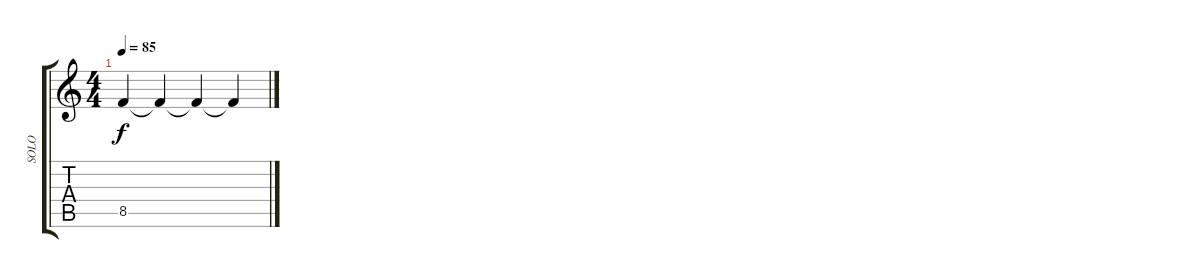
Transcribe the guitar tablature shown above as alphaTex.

\track ("SOLO" "SOLO") {instrument electricguitarjazz}
\staff {score tabs}
\tuning (E4 B3 G3 D3 A2 E2) {hide}
\ts (4 4)
\tempo 85
\clef g2
\ks c
8.5.4{dy f} 8.5{t}.4 8.5{t}.4 8.5{t}.4
